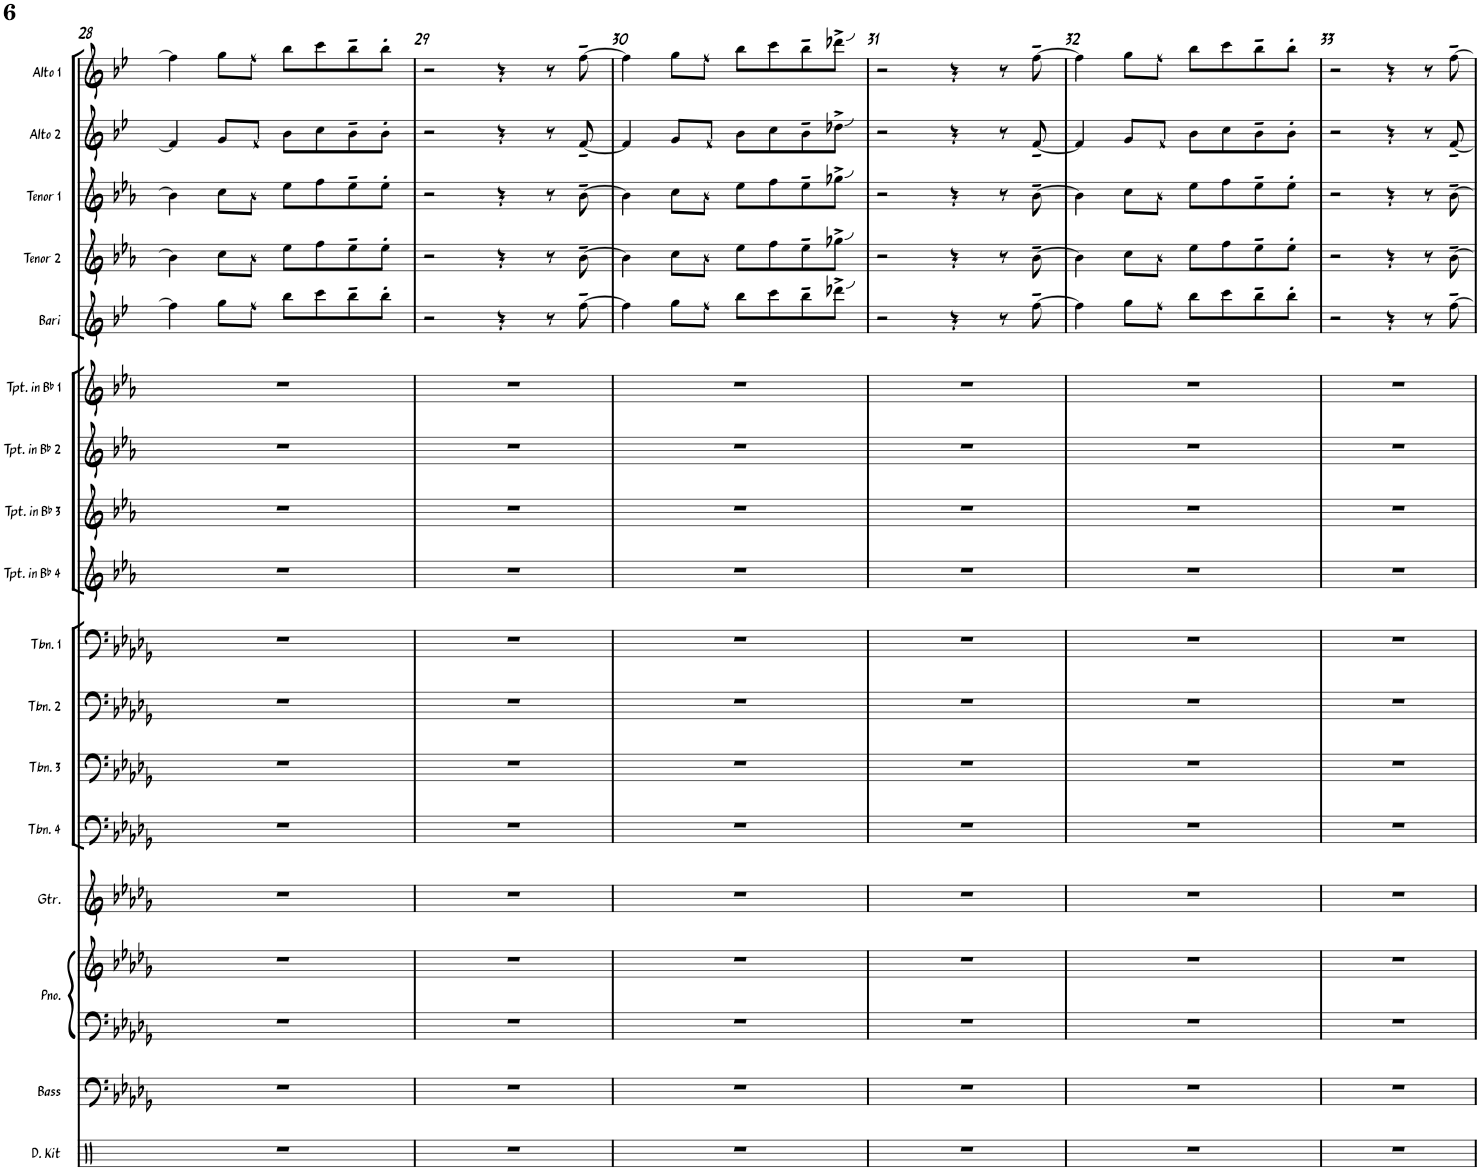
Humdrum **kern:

**kern	**kern	**kern	**kern	**kern	**kern	**kern	**kern	**kern	**kern	**kern	**kern	**kern	**kern	**kern	**kern	**kern	**kern
*part17	*part16	*part15	*part15	*part14	*part13	*part12	*part11	*part10	*part9	*part8	*part7	*part6	*part5	*part4	*part3	*part2	*part1
*staff18	*staff17	*staff16	*staff15	*staff14	*staff13	*staff12	*staff11	*staff10	*staff9	*staff8	*staff7	*staff6	*staff5	*staff4	*staff3	*staff2	*staff1
*I"Drum Kit	*I"Acoustic Bass	*I"Piano	*	*I"Guitar	*I"Trombone 4	*I"Trombone 3	*I"Trombone 2	*I"Trombone 1	*I"Trumpet in Bb 4	*I"Trumpet in Bb 3	*I"Trumpet in Bb 2	*I"Trumpet in Bb 1	*I"Bari Sax	*I"Tenor Sax 2	*I"Tenor Sax 1	*I"Alto Sax 2	*I"Alto Sax 1
*I'D. Kit	*I'Bass	*I'Pno.	*	*I'Gtr.	*I'Tbn. 4	*I'Tbn. 3	*I'Tbn. 2	*I'Tbn. 1	*I'Tpt. in Bb 4	*I'Tpt. in Bb 3	*I'Tpt. in Bb 2	*I'Tpt. in Bb 1	*I'Bari	*I'Tenor 2	*I'Tenor 1	*I'Alto 2	*I'Alto 1
!!LO:PB:g=z
*clefX	*clefF4	*clefF4	*clefG2	*clefG2	*clefF4	*clefF4	*clefF4	*clefF4	*clefG2	*clefG2	*clefG2	*clefG2	*clefG2	*clefG2	*clefG2	*clefG2	*clefG2
*	*Trd7c12	*	*	*	*	*	*	*	*Trd1c2	*Trd1c2	*Trd1c2	*Trd1c2	*Trd12c21	*Trd8c14	*Trd8c14	*Trd5c9	*Trd5c9
*k[]	*k[b-e-a-d-g-]	*k[b-e-a-d-g-]	*k[b-e-a-d-g-]	*k[b-e-a-d-g-]	*k[b-e-a-d-g-]	*k[b-e-a-d-g-]	*k[b-e-a-d-g-]	*k[b-e-a-d-g-]	*k[b-e-a-]	*k[b-e-a-]	*k[b-e-a-]	*k[b-e-a-]	*k[b-e-]	*k[b-e-a-]	*k[b-e-a-]	*k[b-e-]	*k[b-e-]
*M4/4	*M4/4	*M4/4	*M4/4	*M4/4	*M4/4	*M4/4	*M4/4	*M4/4	*M4/4	*M4/4	*M4/4	*M4/4	*M4/4	*M4/4	*M4/4	*M4/4	*M4/4
=28	=28	=28	=28	=28	=28	=28	=28	=28	=28	=28	=28	=28	=28	=28	=28	=28	=28
1r	1r	1r	1r	1r	1r	1r	1r	1r	1r	1r	1r	1r	4ff\]	4b-\]	4b-\]	4f/]	4ff\]
.	.	.	.	.	.	.	.	.	.	.	.	.	8gg\L	8cc\L	8cc\L	8g/L	8gg\L
.	.	.	.	.	.	.	.	.	.	.	.	.	8ff\J	8b-\J	8b-\J	8f/J	8ff\J
.	.	.	.	.	.	.	.	.	.	.	.	.	8bb-\L	8ee-\L	8ee-\L	8b-\L	8bb-\L
.	.	.	.	.	.	.	.	.	.	.	.	.	8ccc\	8ff\	8ff\	8cc\	8ccc\
.	.	.	.	.	.	.	.	.	.	.	.	.	8bb-~\	8ee-~\	8ee-~\	8b-~\	8bb-~\
.	.	.	.	.	.	.	.	.	.	.	.	.	8bb-'\J	8ee-'\J	8ee-'\J	8b-'\J	8bb-'\J
=29	=29	=29	=29	=29	=29	=29	=29	=29	=29	=29	=29	=29	=29	=29	=29	=29	=29
1r	1r	1r	1r	1r	1r	1r	1r	1r	1r	1r	1r	1r	2r	2r	2r	2r	2r
.	.	.	.	.	.	.	.	.	.	.	.	.	4r	4r	4r	4r	4r
.	.	.	.	.	.	.	.	.	.	.	.	.	8r	8r	8r	8r	8r
.	.	.	.	.	.	.	.	.	.	.	.	.	[8ff~\	[8b-~\	[8b-~\	[8f~/	[8ff~\
=30	=30	=30	=30	=30	=30	=30	=30	=30	=30	=30	=30	=30	=30	=30	=30	=30	=30
1r	1r	1r	1r	1r	1r	1r	1r	1r	1r	1r	1r	1r	4ff\]	4b-\]	4b-\]	4f/]	4ff\]
.	.	.	.	.	.	.	.	.	.	.	.	.	8gg\L	8cc\L	8cc\L	8g/L	8gg\L
.	.	.	.	.	.	.	.	.	.	.	.	.	8ff\J	8b-\J	8b-\J	8f/J	8ff\J
.	.	.	.	.	.	.	.	.	.	.	.	.	8bb-\L	8ee-\L	8ee-\L	8b-\L	8bb-\L
.	.	.	.	.	.	.	.	.	.	.	.	.	8ccc\	8ff\	8ff\	8cc\	8ccc\
.	.	.	.	.	.	.	.	.	.	.	.	.	8bb-~\	8ee-~\	8ee-~\	8b-~\	8bb-~\
.	.	.	.	.	.	.	.	.	.	.	.	.	8ddd-X^\J	8gg-X^\J	8gg-X^\J	8dd-X^\J	8ddd-X^\J
=31	=31	=31	=31	=31	=31	=31	=31	=31	=31	=31	=31	=31	=31	=31	=31	=31	=31
1r	1r	1r	1r	1r	1r	1r	1r	1r	1r	1r	1r	1r	2r	2r	2r	2r	2r
.	.	.	.	.	.	.	.	.	.	.	.	.	4r	4r	4r	4r	4r
.	.	.	.	.	.	.	.	.	.	.	.	.	8r	8r	8r	8r	8r
.	.	.	.	.	.	.	.	.	.	.	.	.	[8ff~\	[8b-~\	[8b-~\	[8f~/	[8ff~\
=32	=32	=32	=32	=32	=32	=32	=32	=32	=32	=32	=32	=32	=32	=32	=32	=32	=32
1r	1r	1r	1r	1r	1r	1r	1r	1r	1r	1r	1r	1r	4ff\]	4b-\]	4b-\]	4f/]	4ff\]
.	.	.	.	.	.	.	.	.	.	.	.	.	8gg\L	8cc\L	8cc\L	8g/L	8gg\L
.	.	.	.	.	.	.	.	.	.	.	.	.	8ff\J	8b-\J	8b-\J	8f/J	8ff\J
.	.	.	.	.	.	.	.	.	.	.	.	.	8bb-\L	8ee-\L	8ee-\L	8b-\L	8bb-\L
.	.	.	.	.	.	.	.	.	.	.	.	.	8ccc\	8ff\	8ff\	8cc\	8ccc\
.	.	.	.	.	.	.	.	.	.	.	.	.	8bb-~\	8ee-~\	8ee-~\	8b-~\	8bb-~\
.	.	.	.	.	.	.	.	.	.	.	.	.	8bb-'\J	8ee-'\J	8ee-'\J	8b-'\J	8bb-'\J
=33	=33	=33	=33	=33	=33	=33	=33	=33	=33	=33	=33	=33	=33	=33	=33	=33	=33
1r	1r	1r	1r	1r	1r	1r	1r	1r	1r	1r	1r	1r	2r	2r	2r	2r	2r
.	.	.	.	.	.	.	.	.	.	.	.	.	4r	4r	4r	4r	4r
.	.	.	.	.	.	.	.	.	.	.	.	.	8r	8r	8r	8r	8r
.	.	.	.	.	.	.	.	.	.	.	.	.	[8ff~\	[8b-~\	[8b-~\	[8f~/	[8ff~\
=	=	=	=	=	=	=	=	=	=	=	=	=	=	=	=	=	=
*-	*-	*-	*-	*-	*-	*-	*-	*-	*-	*-	*-	*-	*-	*-	*-	*-	*-
